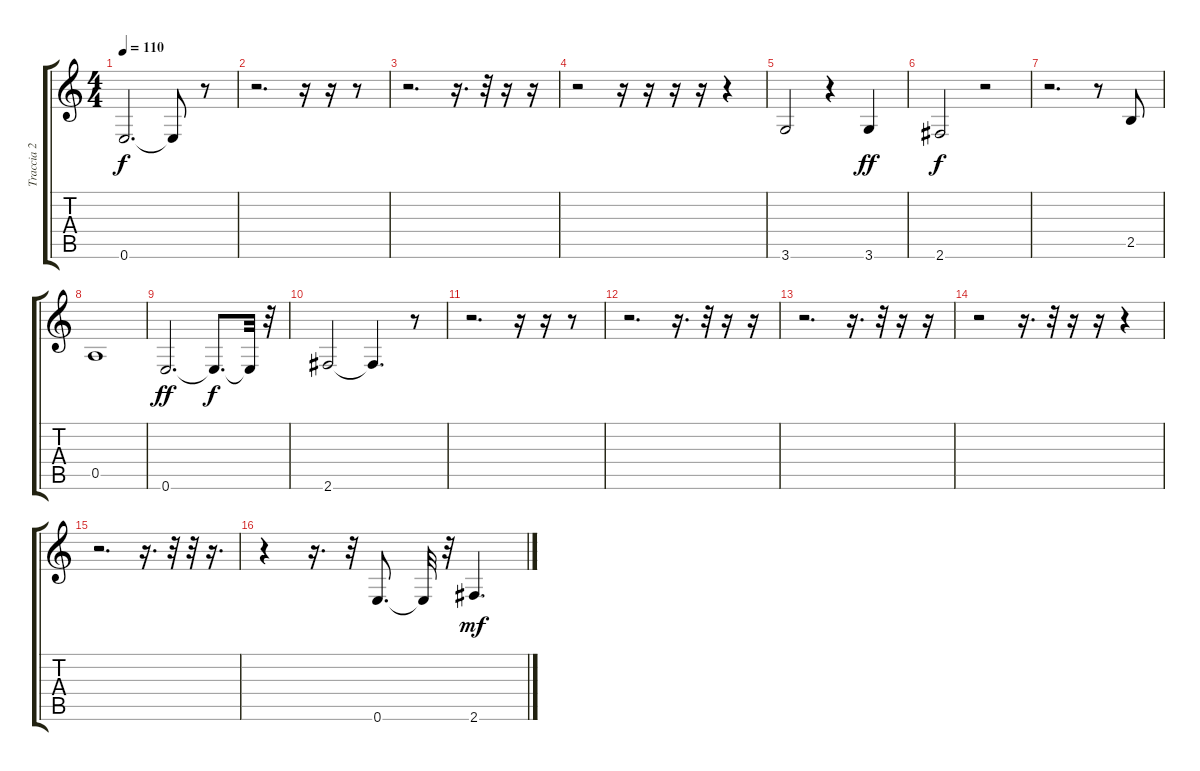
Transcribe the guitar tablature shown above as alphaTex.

\track ("Traccia 2" "Traccia 2") {instrument fretlessbass}
\staff {score tabs}
\tuning (E4 B3 G3 D3 A2 E2) {hide}
\ts (4 4)
\tempo 110
\clef g2
\ks c
0.6.2{d dy f} 0.6{t}.8 r.8 |
r.2{d} r.16 r.16 r.8 |
r.2{d} r.16{d} r.32 r.16 r.16 |
r.2 r.16 r.16 r.16 r.16 r.4 |
3.6.2 r.4 3.6.4{dy ff} |
2.6.2{dy f} r.2 |
r.2{d} r.8 2.5.8 |
0.5.1 |
0.6.2{d dy ff} 0.6{t}.8{d dy f} 0.6{t}.32 r.32 |
2.6.2 2.6{t}.4{d} r.8 |
r.2{d} r.16 r.16 r.8 |
r.2{d} r.16{d} r.32 r.16 r.16 |
r.2{d} r.16{d} r.32 r.16 r.16 |
r.2 r.16{d} r.32 r.16 r.16 r.4 |
r.2{d} r.16{d} r.32 r.32 r.16{d} |
r.4 r.16{d} r.32 0.6.8{d} 0.6{t}.32 r.32 2.6.4{d dy mf}
